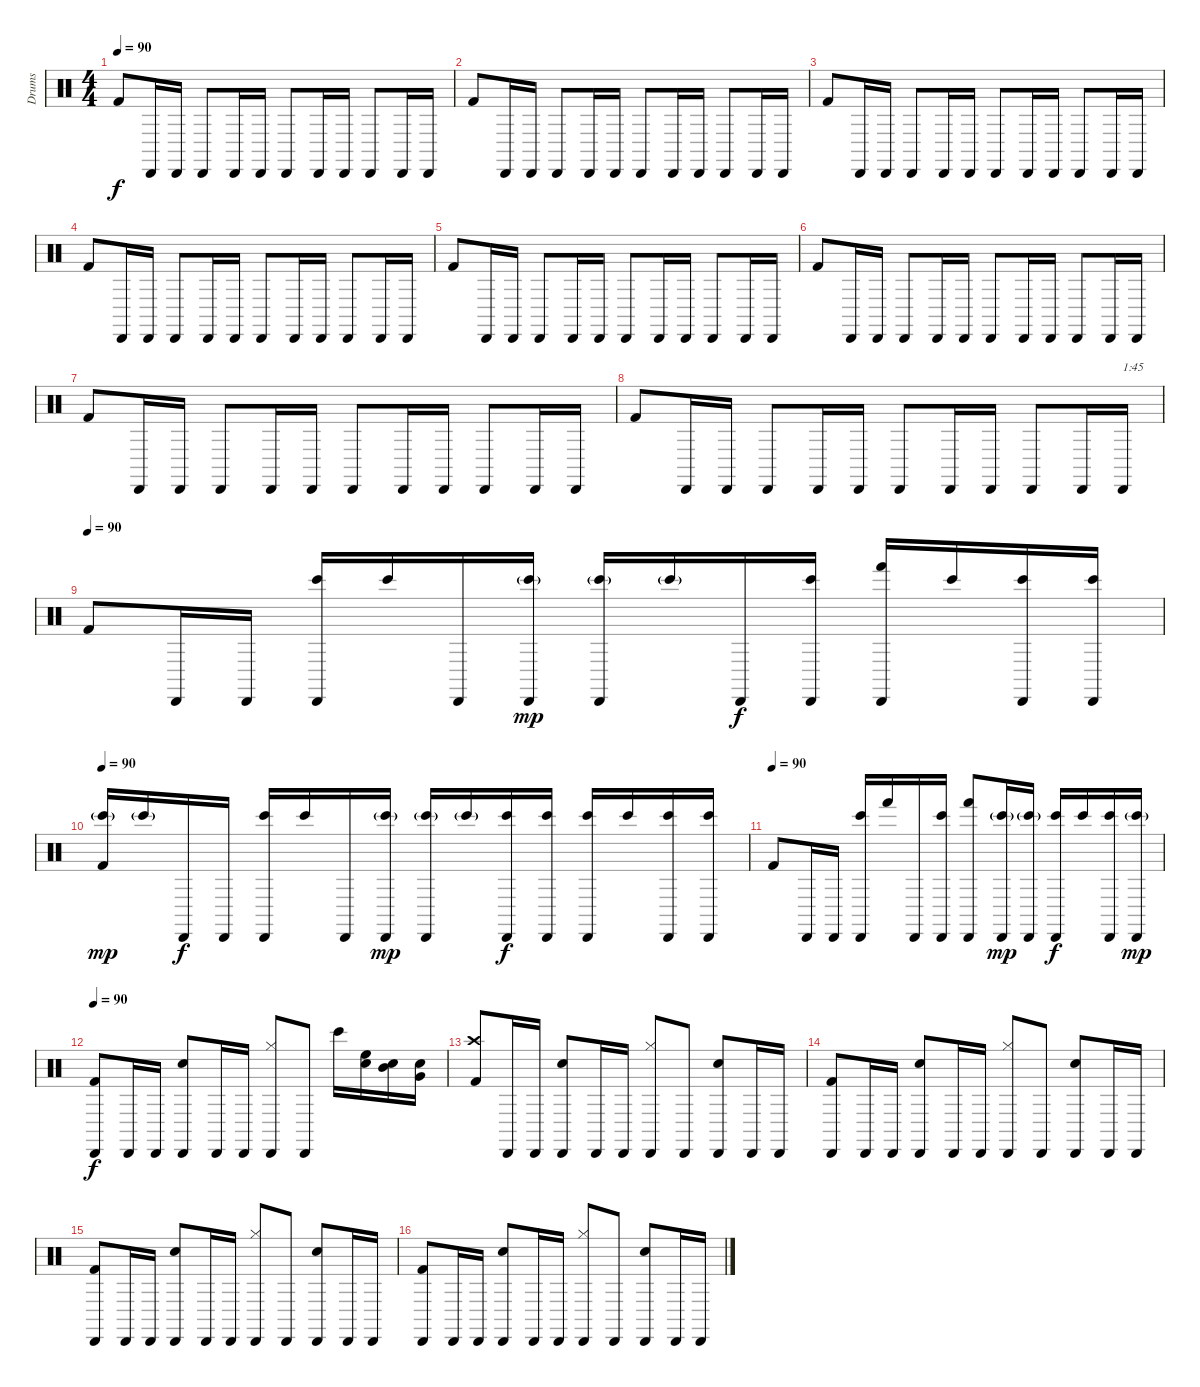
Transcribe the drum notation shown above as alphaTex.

\track ("Drums" "Drums") {instrument percussion}
\staff {score}
\articulation defaults
\ts (4 4)
\tempo 90
\clef neutral
\ks c "Kick (hit) 2".8{dy f} "Cabasa (hit)".16 "Cabasa (hit)".16 "Cabasa (hit)".8 "Cabasa (hit)".16 "Cabasa (hit)".16 "Cabasa (hit)".8 "Cabasa (hit)".16 "Cabasa (hit)".16 "Cabasa (hit)".8 "Cabasa (hit)".16 "Cabasa (hit)".16
|
"Kick (hit) 2".8 "Cabasa (hit)".16 "Cabasa (hit)".16 "Cabasa (hit)".8 "Cabasa (hit)".16 "Cabasa (hit)".16 "Cabasa (hit)".8 "Cabasa (hit)".16 "Cabasa (hit)".16 "Cabasa (hit)".8 "Cabasa (hit)".16 "Cabasa (hit)".16 |
"Kick (hit) 2".8 "Cabasa (hit)".16 "Cabasa (hit)".16 "Cabasa (hit)".8 "Cabasa (hit)".16 "Cabasa (hit)".16 "Cabasa (hit)".8 "Cabasa (hit)".16 "Cabasa (hit)".16 "Cabasa (hit)".8 "Cabasa (hit)".16 "Cabasa (hit)".16 |
"Kick (hit) 2".8 "Cabasa (hit)".16 "Cabasa (hit)".16 "Cabasa (hit)".8 "Cabasa (hit)".16 "Cabasa (hit)".16 "Cabasa (hit)".8 "Cabasa (hit)".16 "Cabasa (hit)".16 "Cabasa (hit)".8 "Cabasa (hit)".16 "Cabasa (hit)".16 |
"Kick (hit) 2".8 "Cabasa (hit)".16 "Cabasa (hit)".16 "Cabasa (hit)".8 "Cabasa (hit)".16 "Cabasa (hit)".16 "Cabasa (hit)".8 "Cabasa (hit)".16 "Cabasa (hit)".16 "Cabasa (hit)".8 "Cabasa (hit)".16 "Cabasa (hit)".16 |
"Kick (hit) 2".8 "Cabasa (hit)".16 "Cabasa (hit)".16 "Cabasa (hit)".8 "Cabasa (hit)".16 "Cabasa (hit)".16 "Cabasa (hit)".8 "Cabasa (hit)".16 "Cabasa (hit)".16 "Cabasa (hit)".8 "Cabasa (hit)".16 "Cabasa (hit)".16 |
"Kick (hit) 2".8 "Cabasa (hit)".16 "Cabasa (hit)".16 "Cabasa (hit)".8 "Cabasa (hit)".16 "Cabasa (hit)".16 "Cabasa (hit)".8 "Cabasa (hit)".16 "Cabasa (hit)".16 "Cabasa (hit)".8 "Cabasa (hit)".16 "Cabasa (hit)".16 |
"Kick (hit) 2".8 "Cabasa (hit)".16 "Cabasa (hit)".16 "Cabasa (hit)".8 "Cabasa (hit)".16 "Cabasa (hit)".16 "Cabasa (hit)".8 "Cabasa (hit)".16 "Cabasa (hit)".16 "Cabasa (hit)".8 "Cabasa (hit)".16 "Cabasa (hit)".16{txt "1:45"} |
\tempo (90)
"Kick (hit) 2".8 "Cabasa (hit)".16 "Cabasa (hit)".16 ("Bongo High (hit)" "Cabasa (hit)").16 "Bongo High (hit)".16 "Cabasa (hit)".16 ("Bongo High (hit)"{g} "Cabasa (hit)").16{dy mp} ("Bongo High (hit)"{g} "Cabasa (hit)").16 "Bongo High (hit)"{g}.16 "Cabasa (hit)".16{dy f} ("Bongo High (hit)" "Cabasa (hit)").16 ("Hand (hit)" "Cabasa (hit)").16 "Bongo High (hit)".16 ("Bongo High (hit)" "Cabasa (hit)").16 ("Bongo High (hit)" "Cabasa (hit)").16 |
\tempo 90
("Bongo High (hit)"{g} "Kick (hit) 2").16{dy mp} "Bongo High (hit)"{g}.16 "Cabasa (hit)".16{dy f} "Cabasa (hit)".16 ("Bongo High (hit)" "Cabasa (hit)").16 "Bongo High (hit)".16 "Cabasa (hit)".16 ("Bongo High (hit)"{g} "Cabasa (hit)").16{dy mp} ("Bongo High (hit)"{g} "Cabasa (hit)").16 "Bongo High (hit)"{g}.16 ("Bongo High (hit)" "Cabasa (hit)").16{dy f} ("Bongo High (hit)" "Cabasa (hit)").16 ("Bongo High (hit)" "Cabasa (hit)").16 "Bongo High (hit)".16 ("Bongo High (hit)" "Cabasa (hit)").16 ("Bongo High (hit)" "Cabasa (hit)").16 |
\tempo (90)
"Kick (hit) 2".8 "Cabasa (hit)".16 "Cabasa (hit)".16 ("Bongo High (hit)" "Cabasa (hit)").16 "Hand (hit)".16 "Cabasa (hit)".16 ("Bongo High (hit)" "Cabasa (hit)").16 ("Hand (hit)" "Cabasa (hit)").8 ("Bongo High (hit)"{g} "Cabasa (hit)").16{dy mp} ("Bongo High (hit)"{g} "Cabasa (hit)").16 ("Bongo High (hit)" "Cabasa (hit)").16{dy f} "Bongo High (hit)".16 ("Bongo High (hit)" "Cabasa (hit)").16 ("Bongo High (hit)"{g} "Cabasa (hit)").16{dy mp} |
\tempo 90
("Cabasa (hit)" "Kick (hit) 2").8{dy f} "Cabasa (hit)".16 "Cabasa (hit)".16 ("Cabasa (hit)" "Snare (hit) 2").8 "Cabasa (hit)".16 "Cabasa (hit)".16 ("Cabasa (hit)" "Hi-Hat (closed)").8 "Cabasa (hit)".8 "Bongo High (hit)".16 ("High Floor Tom (hit)" "Snare (hit) 2").16 ("Mid Tom (hit)" "Snare (hit) 2").16 ("Very Low Tom (hit)" "Snare (hit) 2").16 |
("Crash high (hit)" "Kick (hit) 2").8 "Cabasa (hit)".16 "Cabasa (hit)".16 ("Cabasa (hit)" "Snare (hit) 2").8 "Cabasa (hit)".16 "Cabasa (hit)".16 ("Cabasa (hit)" "Hi-Hat (closed)").8 "Cabasa (hit)".8 ("Cabasa (hit)" "Snare (hit) 2").8 "Cabasa (hit)".16 "Cabasa (hit)".16 |
("Cabasa (hit)" "Kick (hit) 2").8 "Cabasa (hit)".16 "Cabasa (hit)".16 ("Cabasa (hit)" "Snare (hit) 2").8 "Cabasa (hit)".16 "Cabasa (hit)".16 ("Cabasa (hit)" "Hi-Hat (closed)").8 "Cabasa (hit)".8 ("Cabasa (hit)" "Snare (hit) 2").8 "Cabasa (hit)".16 "Cabasa (hit)".16 |
("Cabasa (hit)" "Kick (hit) 2").8 "Cabasa (hit)".16 "Cabasa (hit)".16 ("Cabasa (hit)" "Snare (hit) 2").8 "Cabasa (hit)".16 "Cabasa (hit)".16 ("Cabasa (hit)" "Hi-Hat (closed)").8 "Cabasa (hit)".8 ("Cabasa (hit)" "Snare (hit) 2").8 "Cabasa (hit)".16 "Cabasa (hit)".16 |
("Cabasa (hit)" "Kick (hit) 2").8 "Cabasa (hit)".16 "Cabasa (hit)".16 ("Cabasa (hit)" "Snare (hit) 2").8 "Cabasa (hit)".16 "Cabasa (hit)".16 ("Cabasa (hit)" "Hi-Hat (closed)").8 "Cabasa (hit)".8 ("Cabasa (hit)" "Snare (hit) 2").8 "Cabasa (hit)".16 "Cabasa (hit)".16
